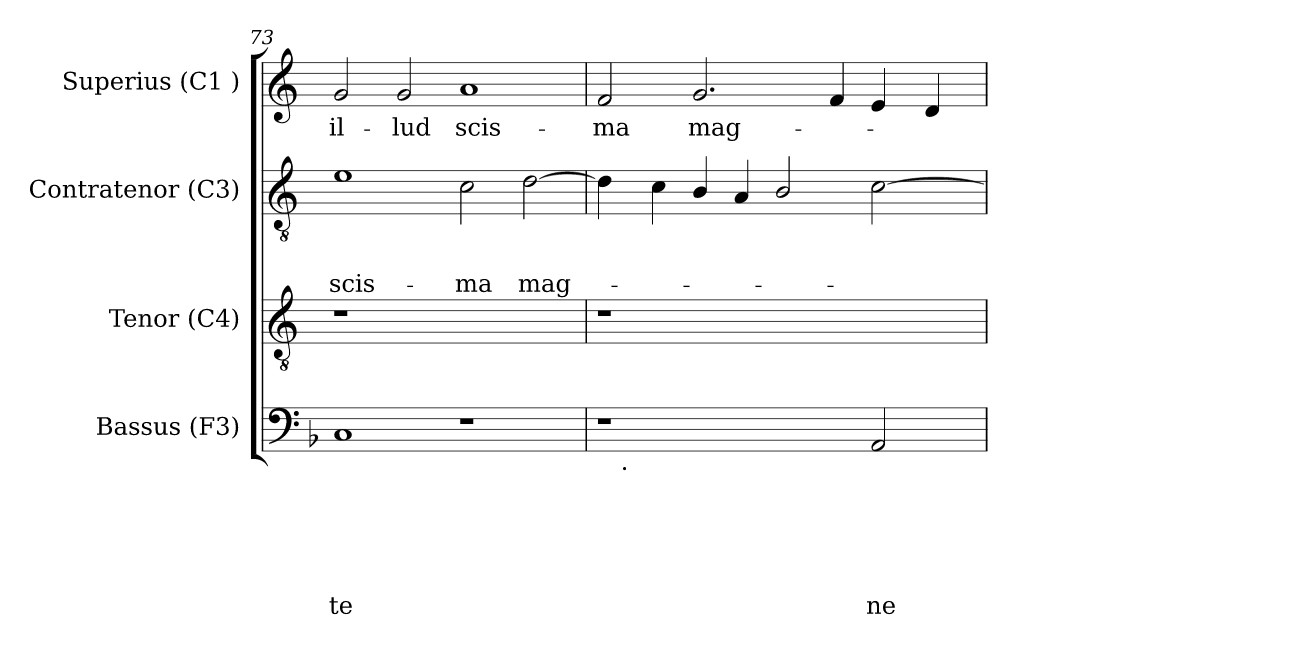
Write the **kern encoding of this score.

**kern	**text	**text	**text	**text	**text	**text	**kern	**kern	**text	**text	**text	**kern	**text
*part4	*part4	*part4	*part4	*part4	*part4	*part4	*part3	*part2	*part2	*part2	*part2	*part1	*part1
*staff4	*staff4	*staff4	*staff4	*staff4	*staff4	*staff4	*staff3	*staff2	*staff2	*staff2	*staff2	*staff1	*staff1
*I"Bassus (F3)	*	*	*	*	*	*	*I"Tenor (C4)	*I"Contratenor (C3)	*	*	*	*I"Superius (C1 )	*
*I'Bass.	*	*	*	*	*	*	*I'T.	*I'C.	*	*	*	*I'S.	*
*clefF4	*	*	*	*	*	*	*clefGv2	*clefGv2	*	*	*	*clefG2	*
*k[b-]	*	*	*	*	*	*	*k[]	*k[]	*	*	*	*k[]	*
*F:	*	*	*	*	*	*	*C:	*C:	*	*	*	*C:	*
=73	=73	=73	=73	=73	=73	=73	=73	=73	=73	=73	=73	=73	=73
!	!	!	!	!	!	!LO:LY:b	!LO:N:vis=1	!	!	!	!LO:LY:b	!	!LO:LY:b
1C	.	.	.	.	.	-te	1r	1e	.	.	scis-	2g/	il-
!	!	!	!	!	!	!	!	!	!	!	!	!	!LO:LY:b
.	.	.	.	.	.	.	.	.	.	.	.	2g/	-lud
!	!	!	!	!	!	!	!	!	!	!	!LO:LY:b	!	!LO:LY:b
1r	.	.	.	.	.	.	1ryy	2c\	.	.	-ma	1a	scis-
!	!	!	!	!	!	!	!	!	!	!	!LO:LY:b	!	!
.	.	.	.	.	.	.	.	[<2d\	.	.	mag-	.	.
!!LO:LB:g=z
=74	=74	=74	=74	=74	=74	=74	=74	=74	=74	=74	=74	=74	=74
*k[]	*	*	*	*	*	*	*	*	*	*	*	*	*
*C:	*	*	*	*	*	*	*	*	*	*	*	*	*
!	!	!	!	!	!	!	!LO:N:vis=1	!	!	!	!	!	!LO:LY:b
*^	*	*	*	*	*	*	*	*	*	*	*	*	*
1r	16.ryy	.	.	.	.	.	.	1r	4d\]	.	.	.	2f/	-ma
!	!LO:TX:b:t=.	!	!	!	!	!	!	!	!	!	!	!	!	!
.	1ryy	.	.	.	.	.	.	.	.	.	.	.	.	.
.	.	.	.	.	.	.	.	.	4c\	.	.	.	.	.
!	!	!	!	!	!	!	!	!	!	!	!	!	!	!LO:LY:b
.	.	.	.	.	.	.	.	.	4B/	.	.	.	2.g/	mag-
.	.	.	.	.	.	.	.	.	4A/	.	.	.	.	.
2ryy	.	.	.	.	.	.	.	1ryy	2B/	.	.	.	.	.
.	2ryy	.	.	.	.	.	.	.	.	.	.	.	.	.
.	.	.	.	.	.	.	.	.	.	.	.	.	4f/	.
!	!	!	!	!	!	!	!LO:LY:b	!	!	!	!	!	!	!
2AA/	.	.	.	.	.	.	ne	.	[>2c\	.	.	.	4e/	.
.	4ryy	.	.	.	.	.	.	.	.	.	.	.	.	.
.	.	.	.	.	.	.	.	.	.	.	.	.	4d/	.
.	8ryy	.	.	.	.	.	.	.	.	.	.	.	.	.
.	32ryy	.	.	.	.	.	.	.	.	.	.	.	.	.
*v	*v	*	*	*	*	*	*	*	*	*	*	*	*	*
=	=	=	=	=	=	=	=	=	=	=	=	=	=
*-	*-	*-	*-	*-	*-	*-	*-	*-	*-	*-	*-	*-	*-
